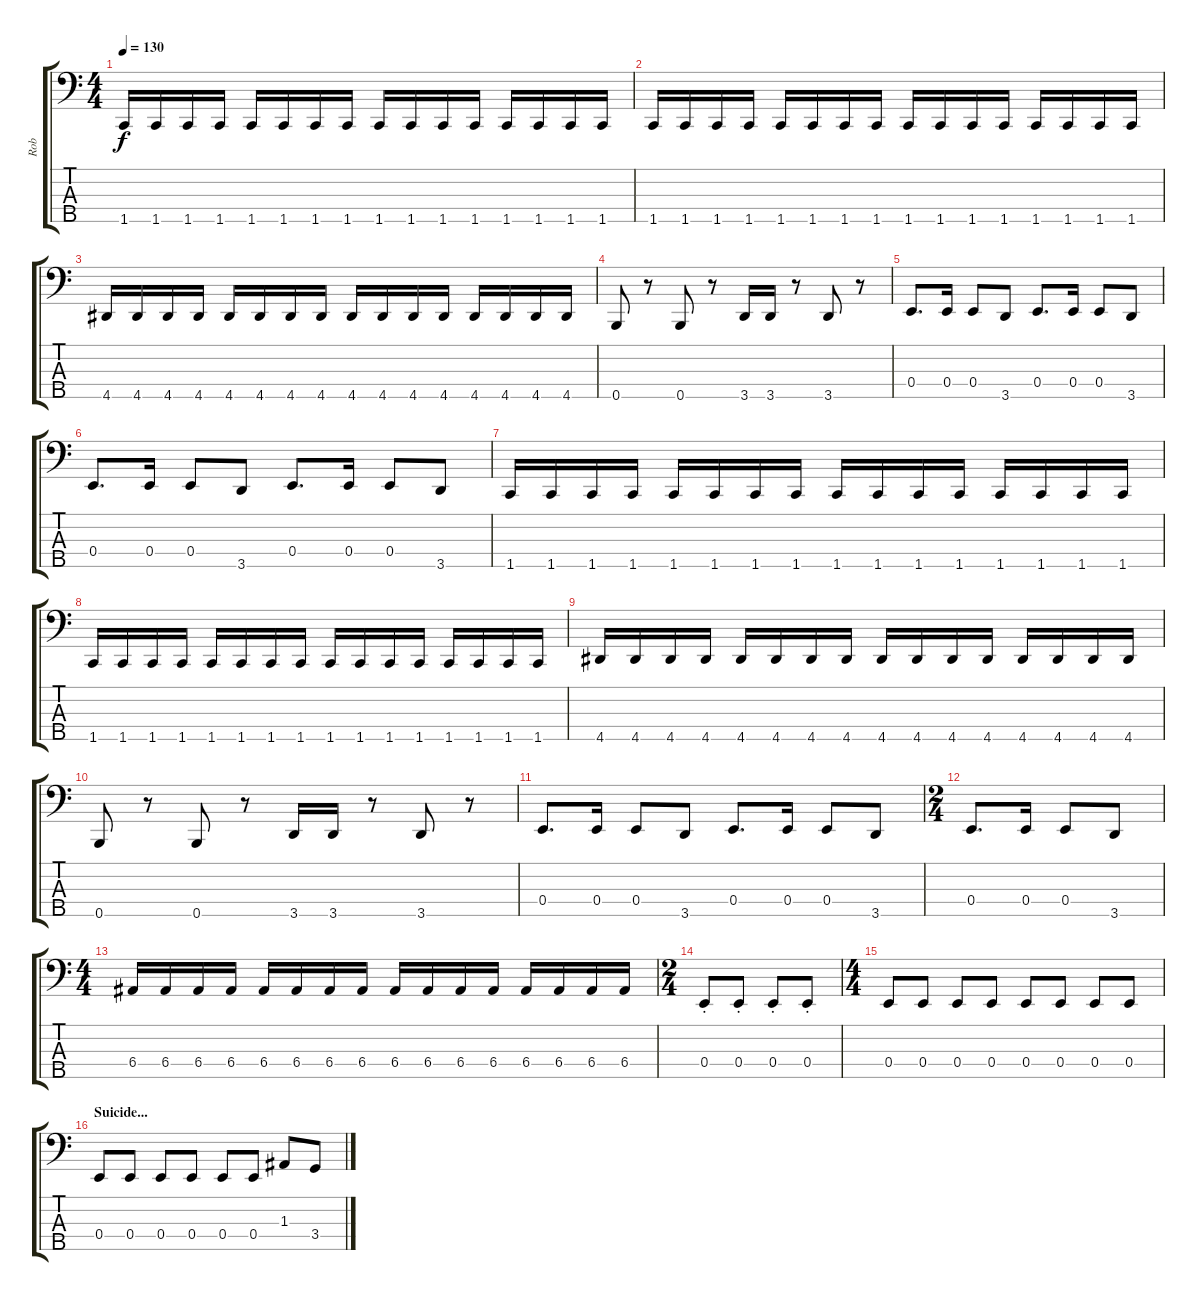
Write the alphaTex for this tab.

\track ("Rob" "Rob") {instrument electricbassfinger}
\staff {score tabs}
\tuning (G2 D2 A1 E1 B0) {hide}
\ts (4 4)
\section ("" "")
\tempo 130
\clef f4
\ks c
1.5.16{dy f} 1.5.16 1.5.16 1.5.16 1.5.16 1.5.16 1.5.16 1.5.16 1.5.16 1.5.16 1.5.16 1.5.16 1.5.16 1.5.16 1.5.16 1.5.16 |
1.5.16 1.5.16 1.5.16 1.5.16 1.5.16 1.5.16 1.5.16 1.5.16 1.5.16 1.5.16 1.5.16 1.5.16 1.5.16 1.5.16 1.5.16 1.5.16 |
4.5.16 4.5.16 4.5.16 4.5.16 4.5.16 4.5.16 4.5.16 4.5.16 4.5.16 4.5.16 4.5.16 4.5.16 4.5.16 4.5.16 4.5.16 4.5.16 |
0.5.8 r.8 0.5.8 r.8 3.5.16 3.5.16 r.8 3.5.8 r.8 |
\section ("" "")
0.4.8{d} 0.4.16 0.4.8 3.5.8 0.4.8{d} 0.4.16 0.4.8 3.5.8 |
0.4.8{d} 0.4.16 0.4.8 3.5.8 0.4.8{d} 0.4.16 0.4.8 3.5.8 |
1.5.16 1.5.16 1.5.16 1.5.16 1.5.16 1.5.16 1.5.16 1.5.16 1.5.16 1.5.16 1.5.16 1.5.16 1.5.16 1.5.16 1.5.16 1.5.16 |
1.5.16 1.5.16 1.5.16 1.5.16 1.5.16 1.5.16 1.5.16 1.5.16 1.5.16 1.5.16 1.5.16 1.5.16 1.5.16 1.5.16 1.5.16 1.5.16 |
4.5.16 4.5.16 4.5.16 4.5.16 4.5.16 4.5.16 4.5.16 4.5.16 4.5.16 4.5.16 4.5.16 4.5.16 4.5.16 4.5.16 4.5.16 4.5.16 |
0.5.8 r.8 0.5.8 r.8 3.5.16 3.5.16 r.8 3.5.8 r.8 |
\section ("" "")
0.4.8{d} 0.4.16 0.4.8 3.5.8 0.4.8{d} 0.4.16 0.4.8 3.5.8 |
\ts (2 4)
0.4.8{d} 0.4.16 0.4.8 3.5.8 |
\ts (4 4)
6.4.16 6.4.16 6.4.16 6.4.16 6.4.16 6.4.16 6.4.16 6.4.16 6.4.16 6.4.16 6.4.16 6.4.16 6.4.16 6.4.16 6.4.16 6.4.16 |
\ts (2 4)
0.4{st}.8 0.4{st}.8 0.4{st}.8 0.4{st}.8 |
\ts (4 4)
0.4.8 0.4.8 0.4.8 0.4.8 0.4.8 0.4.8 0.4.8 0.4.8 |
\section ("" "Suicide...")
0.4.8 0.4.8 0.4.8 0.4.8 0.4.8 0.4.8 1.3.8 3.4.8
